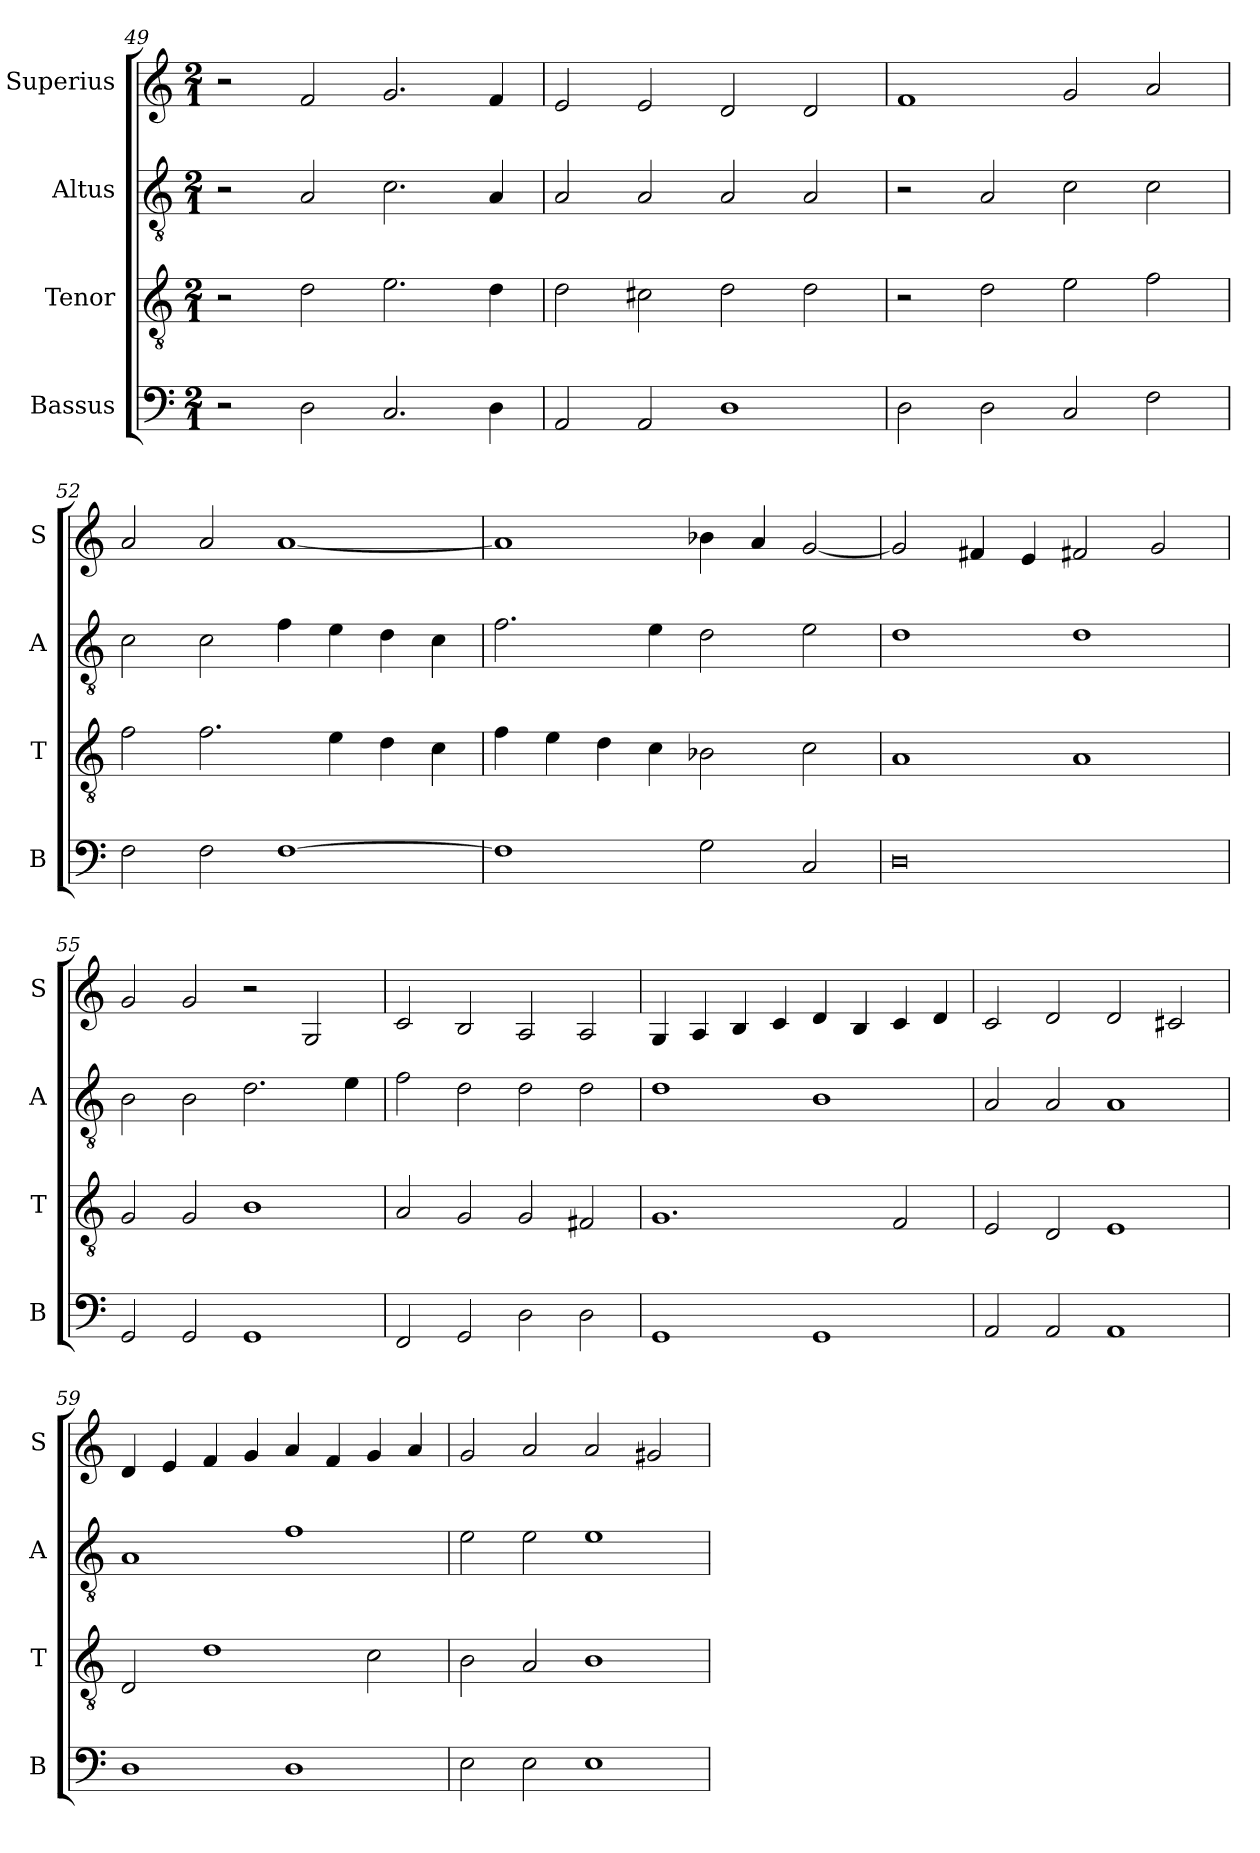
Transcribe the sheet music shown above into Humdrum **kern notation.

**kern	**kern	**kern	**kern
*part4	*part3	*part2	*part1
*staff4	*staff3	*staff2	*staff1
*I"Bassus	*I"Tenor	*I"Altus	*I"Superius
*I'B	*I'T	*I'A	*I'S
*clefF4	*clefGv2	*clefGv2	*clefG2
*k[]	*k[]	*k[]	*k[]
*C:	*C:	*C:	*C:
*M2/1	*M2/1	*M2/1	*M2/1
=49	=49	=49	=49
2r	2r	2r	2r
2D	2d	2A	2f
2.C	2.e	2.c	2.g
4D	4d	4A	4f
=50	=50	=50	=50
2AA	2d	2A	2e
2AA	2c#X	2A	2e
1D	2d	2A	2d
.	2d	2A	2d
=51	=51	=51	=51
2D	2r	2r	1f
2D	2d	2A	.
2C	2e	2c	2g
2F	2f	2c	2a
=52	=52	=52	=52
2F	2f	2c	2a
2F	2.f	2c	2a
[1F	.	4f	[1a
.	4e	4e	.
.	4d	4d	.
.	4c	4c	.
=53	=53	=53	=53
1F]	4f	2.f	1a]
.	4e	.	.
.	4d	.	.
.	4c	4e	.
2G	2B-X	2d	4b-X
.	.	.	4a
2C	2c	2e	[2g
=54	=54	=54	=54
0D	1A	1d	2g]
.	.	.	4f#X
.	.	.	4e
.	1A	1d	2f#X
.	.	.	2g
=55	=55	=55	=55
2GG	2G	2B	2g
2GG	2G	2B	2g
1GG	1B	2.d	2r
.	.	.	2G
.	.	4e	.
=56	=56	=56	=56
2FF	2A	2f	2c
2GG	2G	2d	2B
2D	2G	2d	2A
2D	2F#X	2d	2A
=57	=57	=57	=57
1GG	1.G	1d	4G
.	.	.	4A
.	.	.	4B
.	.	.	4c
1GG	.	1B	4d
.	.	.	4B
.	2F	.	4c
.	.	.	4d
=58	=58	=58	=58
2AA	2E	2A	2c
2AA	2D	2A	2d
1AA	1E	1A	2d
.	.	.	2c#X
=59	=59	=59	=59
1D	2D	1A	4d
.	.	.	4e
.	1d	.	4f
.	.	.	4g
1D	.	1f	4a
.	.	.	4f
.	2c	.	4g
.	.	.	4a
=60	=60	=60	=60
2E	2B	2e	2g
2E	2A	2e	2a
1E	1B	1e	2a
.	.	.	2g#X
=	=	=	=
*-	*-	*-	*-
